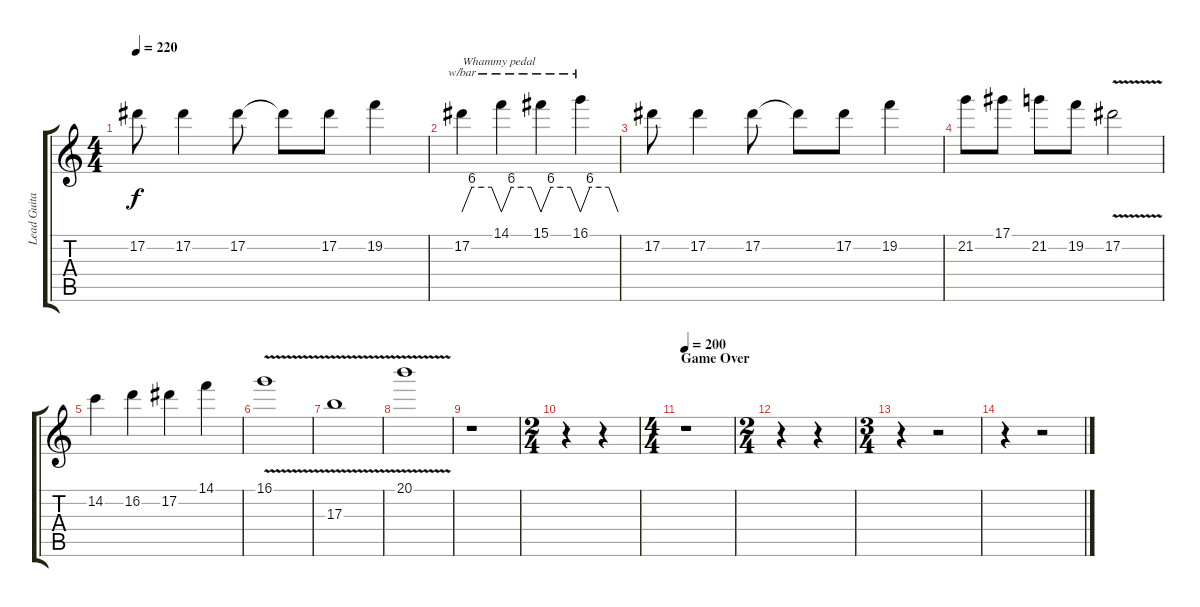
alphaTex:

\track ("Lead Guitar 1" "Lead Guita") {instrument distortionguitar}
\staff {score tabs}
\tuning (Eb4 Bb3 Gb3 Db3 Ab2 Eb2) {hide}
\ts (4 4)
\tempo 220
\clef g2
\ks c
17.2.8{dy f} 17.2.4 17.2.8 17.2{t}.8 17.2.8 19.2.4 |
17.2.4{tbe (custom default 0 0 15 24 30 24 45 24 60 0) txt "Whammy pedal"} 14.1.4{tbe (custom default 0 0 15 24 30 24 45 24 60 0)} 15.1.4{tbe (custom default 0 0 15 24 30 24 45 24 60 0)} 16.1.4{tbe (custom default 0 0 15 24 30 24 45 24 60 0)} |
17.2.8 17.2.4 17.2.8 17.2{t}.8 17.2.8 19.2.4 |
21.2.8 17.1.8 21.2.8 19.2.8 17.2{v}.2 |
14.2.4 16.2.4 17.2.4 14.1.4 |
16.1{v}.1 |
17.3{v}.1 |
20.1{v}.1 |
r.1 |
\ts (2 4)
r.4 r.4 |
\ts (4 4)
\section ("" "Game Over")
\tempo 200
r.1 |
\ts (2 4)
r.4 r.4 |
\ts (3 4)
r.4 r.2 |
r.4 r.2
